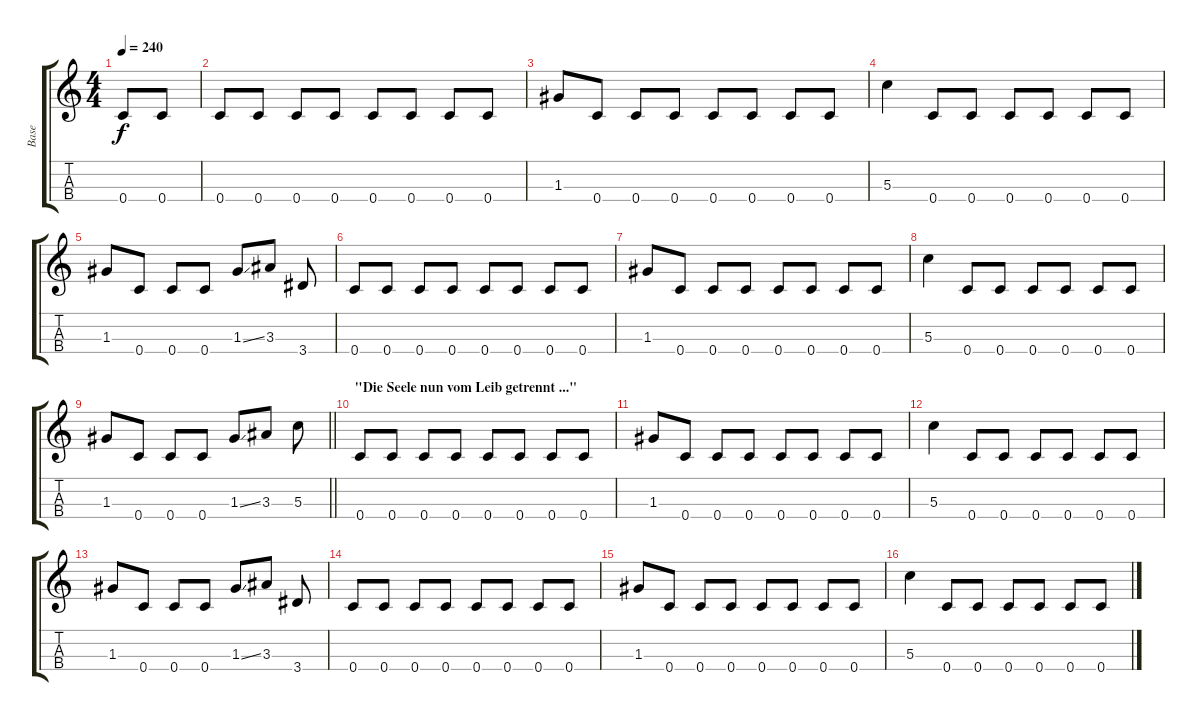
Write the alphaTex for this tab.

\track ("Base" "Base") {instrument electricbasspick}
\staff {score tabs}
\tuning (F4 C4 G3 C3) {hide}
\ts (4 4)
\tempo 240
\clef g2
\ks c
0.4.8{dy f} 0.4.8 |
0.4.8 0.4.8 0.4.8 0.4.8 0.4.8 0.4.8 0.4.8 0.4.8 |
1.3.8 0.4.8 0.4.8 0.4.8 0.4.8 0.4.8 0.4.8 0.4.8 |
5.3.4 0.4.8 0.4.8 0.4.8 0.4.8 0.4.8 0.4.8 |
1.3.8 0.4.8 0.4.8 0.4.8 1.3{ss}.8 3.3.8 3.4.8 |
0.4.8 0.4.8 0.4.8 0.4.8 0.4.8 0.4.8 0.4.8 0.4.8 |
1.3.8 0.4.8 0.4.8 0.4.8 0.4.8 0.4.8 0.4.8 0.4.8 |
5.3.4 0.4.8 0.4.8 0.4.8 0.4.8 0.4.8 0.4.8 |
\barLineRight lightlight
1.3.8 0.4.8 0.4.8 0.4.8 1.3{ss}.8 3.3.8 5.3.8 |
\section ("" "\"Die Seele nun vom Leib getrennt ...\"")
0.4.8 0.4.8 0.4.8 0.4.8 0.4.8 0.4.8 0.4.8 0.4.8 |
1.3.8 0.4.8 0.4.8 0.4.8 0.4.8 0.4.8 0.4.8 0.4.8 |
5.3.4 0.4.8 0.4.8 0.4.8 0.4.8 0.4.8 0.4.8 |
1.3.8 0.4.8 0.4.8 0.4.8 1.3{ss}.8 3.3.8 3.4.8 |
0.4.8 0.4.8 0.4.8 0.4.8 0.4.8 0.4.8 0.4.8 0.4.8 |
1.3.8 0.4.8 0.4.8 0.4.8 0.4.8 0.4.8 0.4.8 0.4.8 |
5.3.4 0.4.8 0.4.8 0.4.8 0.4.8 0.4.8 0.4.8
